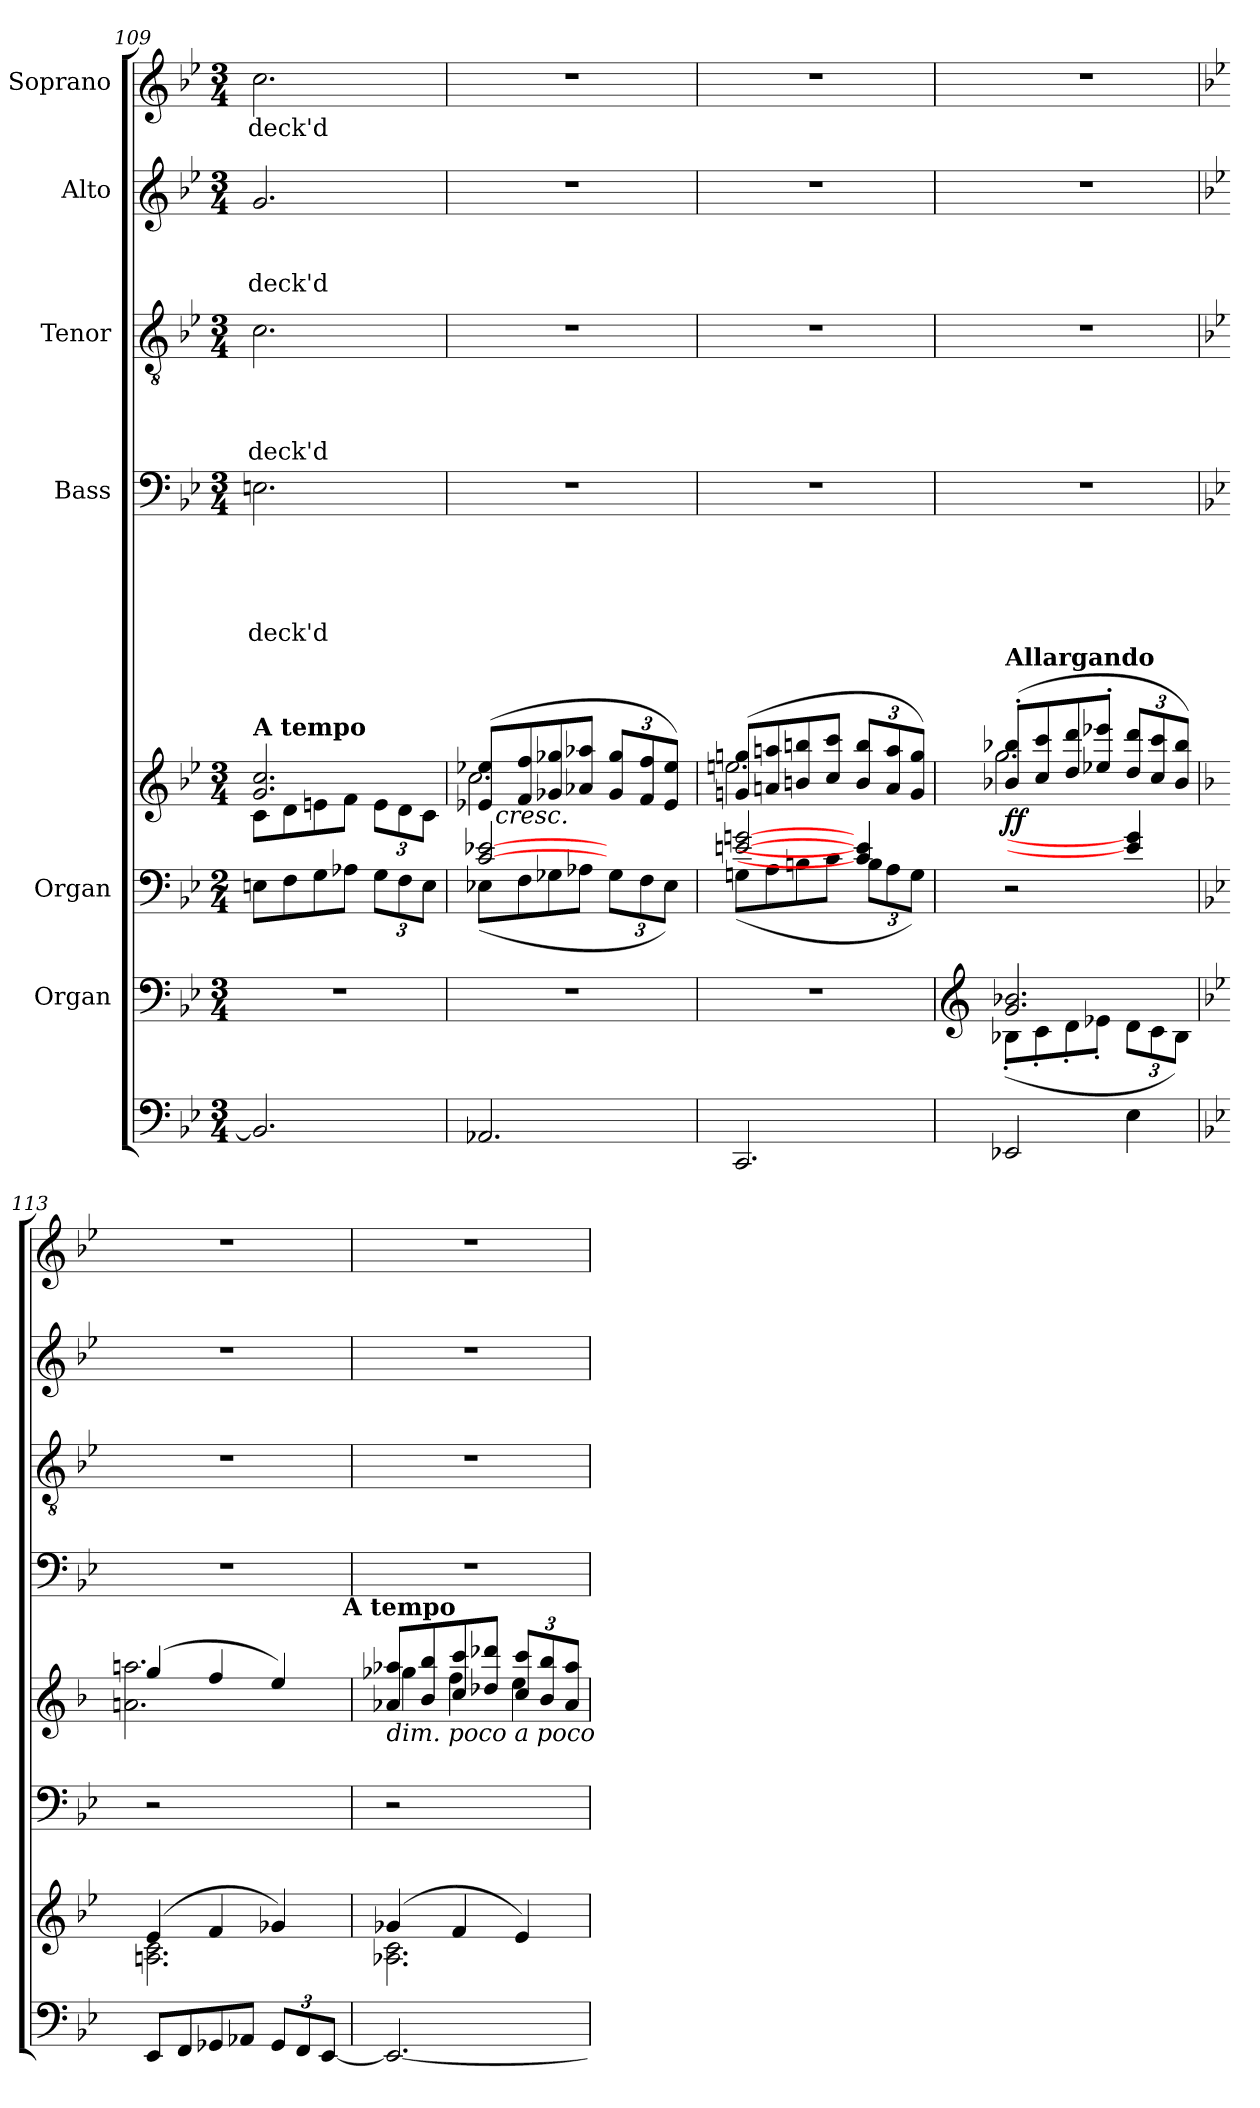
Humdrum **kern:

**kern	**kern	**kern	**kern	**dynam	**kern	**text	**text	**text	**text	**text	**kern	**text	**text	**text	**text	**kern	**text	**text	**text	**kern	**text
*part8	*part7	*part6	*part5	*part5	*part4	*part4	*part4	*part4	*part4	*part4	*part3	*part3	*part3	*part3	*part3	*part2	*part2	*part2	*part2	*part1	*part1
*staff8	*staff7	*staff6	*staff5	*staff5	*staff4	*staff4	*staff4	*staff4	*staff4	*staff4	*staff3	*staff3	*staff3	*staff3	*staff3	*staff2	*staff2	*staff2	*staff2	*staff1	*staff1
*	*I"Organ	*I"Organ	*	*	*I"Bass	*	*	*	*	*	*I"Tenor	*	*	*	*	*I"Alto	*	*	*	*I"Soprano	*
*clefF4	*clefF4	*clefF4	*clefG2	*	*clefF4	*	*	*	*	*	*clefGv2	*	*	*	*	*clefG2	*	*	*	*clefG2	*
*k[b-e-]	*k[b-e-]	*k[b-e-]	*k[b-e-]	*	*k[b-e-]	*	*	*	*	*	*k[b-e-]	*	*	*	*	*k[b-e-]	*	*	*	*k[b-e-]	*
*B-:	*B-:	*B-:	*B-:	*	*B-:	*	*	*	*	*	*B-:	*	*	*	*	*B-:	*	*	*	*B-:	*
*M3/4	*M3/4	*M2/4	*M3/4	*	*M3/4	*	*	*	*	*	*M3/4	*	*	*	*	*M3/4	*	*	*	*M3/4	*
=109	=109	=109	=109	=109	=109	=109	=109	=109	=109	=109	=109	=109	=109	=109	=109	=109	=109	=109	=109	=109	=109
*	*	*	*^	*	*	*	*	*	*	*	*	*	*	*	*	*	*	*	*	*	*
!	!	!	!LO:TX:a:B:t=A tempo	!	!	!	!	!	!	!	!	!	!	!	!	!	!	!	!	!	!	!
!	!	!	!	!	!	!	!	!	!	!	!LO:LY:b	!	!	!	!	!LO:LY:b	!	!	!	!LO:LY:b	!	!LO:LY:b
2.BB-/]	2.r	8En\L	2.g/ 2.cc/	8c\L	.	2.En\	.	.	.	.	deck'd	2.c\	.	.	.	deck'd	2.g/	.	.	deck'd	2.cc\	deck'd
.	.	8F\	.	8d\	.	.	.	.	.	.	.	.	.	.	.	.	.	.	.	.	.	.
.	.	8G\	.	8en\	.	.	.	.	.	.	.	.	.	.	.	.	.	.	.	.	.	.
.	.	8A-X\J	.	8f\J	.	.	.	.	.	.	.	.	.	.	.	.	.	.	.	.	.	.
*	*	*Xbrackettup	*	*Xbrackettup	*	*	*	*	*	*	*	*	*	*	*	*	*	*	*	*	*	*
.	.	12G\L	.	12e\L	.	.	.	.	.	.	.	.	.	.	.	.	.	.	.	.	.	.
.	.	12F\	.	12d\	.	.	.	.	.	.	.	.	.	.	.	.	.	.	.	.	.	.
.	.	12E\J	.	12c\J	.	.	.	.	.	.	.	.	.	.	.	.	.	.	.	.	.	.
=110	=110	=110	=110	=110	=110	=110	=110	=110	=110	=110	=110	=110	=110	=110	=110	=110	=110	=110	=110	=110	=110	=110
*	*	*^	*	*	*	*	*	*	*	*	*	*	*	*	*	*	*	*	*	*	*	*
!	!	!	!	!	!	!	!LO:N:vis=1	!	!	!	!	!	!LO:N:vis=1	!	!	!	!	!LO:N:vis=1	!	!	!	!LO:N:vis=1	!
*	*	*	*	*	*^	*	*	*	*	*	*	*	*	*	*	*	*	*	*	*	*	*	*
2.AA-X/	2.r	[2c/ [2e-X/	(<8E-X\L	(>8e-X/ 8ee-X/L	2.cc\	32.ryy	.	2.r	.	.	.	.	.	2.r	.	.	.	.	2.r	.	.	.	2.r	.
!	!	!	!	!	!	!LO:TX:b:i:t=cresc.	!	!	!	!	!	!	!	!	!	!	!	!	!	!	!	!	!	!
.	.	.	.	.	.	2ryy	.	.	.	.	.	.	.	.	.	.	.	.	.	.	.	.	.	.
.	.	.	8F\	8f/ 8ff/	.	.	.	.	.	.	.	.	.	.	.	.	.	.	.	.	.	.	.	.
.	.	.	8G-X\	8g-X/ 8gg-X/	.	.	.	.	.	.	.	.	.	.	.	.	.	.	.	.	.	.	.	.
.	.	.	8A-X\J	8a-X/ 8aa-X/J	.	.	.	.	.	.	.	.	.	.	.	.	.	.	.	.	.	.	.	.
.	.	4ryy	12G-\L	12g-/ 12gg-/L	.	.	.	.	.	.	.	.	.	.	.	.	.	.	.	.	.	.	.	.
.	.	.	.	.	.	8ryy	.	.	.	.	.	.	.	.	.	.	.	.	.	.	.	.	.	.
.	.	.	12F\	12f/ 12ff/	.	.	.	.	.	.	.	.	.	.	.	.	.	.	.	.	.	.	.	.
.	.	.	12E-\J)	12e-/ 12ee-/J)	.	.	.	.	.	.	.	.	.	.	.	.	.	.	.	.	.	.	.	.
.	.	.	.	.	.	16ryy	.	.	.	.	.	.	.	.	.	.	.	.	.	.	.	.	.	.
.	.	.	.	.	.	64ryy	.	.	.	.	.	.	.	.	.	.	.	.	.	.	.	.	.	.
=111	=111	=111	=111	=111	=111	=111	=111	=111	=111	=111	=111	=111	=111	=111	=111	=111	=111	=111	=111	=111	=111	=111	=111	=111
!	!	!	!	!	!	!	!	!LO:N:vis=1	!	!	!	!	!	!LO:N:vis=1	!	!	!	!	!LO:N:vis=1	!	!	!	!LO:N:vis=1	!
*	*	*	*	*	*v	*v	*	*	*	*	*	*	*	*	*	*	*	*	*	*	*	*	*	*
2.CC/	2.r	[2en/ [2gn/	(<8Gn\L	(>8gn/ 8ggn/L	2.een\	.	2.r	.	.	.	.	.	2.r	.	.	.	.	2.r	.	.	.	2.r	.
.	.	.	8A\	8an/ 8aan/	.	.	.	.	.	.	.	.	.	.	.	.	.	.	.	.	.	.	.
.	.	.	8Bn\	8bn/ 8bbn/	.	.	.	.	.	.	.	.	.	.	.	.	.	.	.	.	.	.	.
.	.	.	8c\J	8cc/ 8ccc/J	.	.	.	.	.	.	.	.	.	.	.	.	.	.	.	.	.	.	.
.	.	4c/] 4e-/]	12B\L	12b/ 12bb/L	.	.	.	.	.	.	.	.	.	.	.	.	.	.	.	.	.	.	.
.	.	.	12A\	12a/ 12aa/	.	.	.	.	.	.	.	.	.	.	.	.	.	.	.	.	.	.	.
.	.	.	12G\J)	12g/ 12gg/J)	.	.	.	.	.	.	.	.	.	.	.	.	.	.	.	.	.	.	.
*	*	*v	*v	*	*	*	*	*	*	*	*	*	*	*	*	*	*	*	*	*	*	*	*
!!LO:PB:g=z
=112	=112	=112	=112	=112	=112	=112	=112	=112	=112	=112	=112	=112	=112	=112	=112	=112	=112	=112	=112	=112	=112	=112
*	*clefG2	*	*	*	*	*	*	*	*	*	*	*	*	*	*	*	*	*	*	*	*	*
*	*^	*^	*	*	*	*	*	*	*	*	*	*	*	*	*	*	*	*	*	*	*	*
!	!	!	!	!	!LO:TX:a:B:t=Allargando	!	!	!	!	!	!	!	!	!	!	!	!	!	!	!	!	!	!	!
!	!	!	!	!	!	!	!LO:DY:b	!	!	!	!	!	!	!	!	!	!	!	!	!	!	!	!	!
*	*	*	*v	*v	*	*	*	*	*	*	*	*	*	*	*	*	*	*	*	*	*	*	*	*
2EE-X/	2.g/ 2.b-X/	(<8B-X'<\L	2r	(>8b-X/'> 8bb-X/'>L	2.gg\	ff	2.r	.	.	.	.	.	2.r	.	.	.	.	2.r	.	.	.	2.r	.
.	.	8c'<\	.	8cc/ 8ccc/	.	.	.	.	.	.	.	.	.	.	.	.	.	.	.	.	.	.	.
.	.	8d'<\	.	8dd/ 8ddd/	.	.	.	.	.	.	.	.	.	.	.	.	.	.	.	.	.	.	.
.	.	8e-X'<\J	.	8ee-X/'> 8eee-X/'>J	.	.	.	.	.	.	.	.	.	.	.	.	.	.	.	.	.	.	.
*	*	*Xbrackettup	*	*	*	*	*	*	*	*	*	*	*	*	*	*	*	*	*	*	*	*	*
4E-\	.	12d\L	4e/] 4g/]	12dd/ 12ddd/L	.	.	.	.	.	.	.	.	.	.	.	.	.	.	.	.	.	.	.
.	.	12c\	.	12cc/ 12ccc/	.	.	.	.	.	.	.	.	.	.	.	.	.	.	.	.	.	.	.
.	.	12B-\J)	.	12b-/ 12bb-/J)	.	.	.	.	.	.	.	.	.	.	.	.	.	.	.	.	.	.	.
*	*	*	*	*v	*v	*	*	*	*	*	*	*	*	*	*	*	*	*	*	*	*	*	*
=113	=113	=113	=113	=113	=113	=113	=113	=113	=113	=113	=113	=113	=113	=113	=113	=113	=113	=113	=113	=113	=113	=113
*	*	*	*	*k[b-]	*	*	*	*	*	*	*	*	*	*	*	*	*	*	*	*	*	*
*	*	*	*	*F:	*	*	*	*	*	*	*	*	*	*	*	*	*	*	*	*	*	*
*	*	*	*	*^	*	*	*	*	*	*	*	*	*	*	*	*	*	*	*	*	*	*
*	*	*	*	*	*^	*	*	*	*	*	*	*	*	*	*	*	*	*	*	*	*	*	*
8EE-/L	(4e-/	2.An\ 2.c\	2r	(4gg/	2.an\ 2.aan\	2ryy	.	2.r	.	.	.	.	.	2.r	.	.	.	.	2.r	.	.	.	2.r	.
8FF/	.	.	.	.	.	.	.	.	.	.	.	.	.	.	.	.	.	.	.	.	.	.	.	.
8GG-X/	4f/	.	.	4ff/	.	.	.	.	.	.	.	.	.	.	.	.	.	.	.	.	.	.	.	.
8AA-X/J	.	.	.	.	.	.	.	.	.	.	.	.	.	.	.	.	.	.	.	.	.	.	.	.
*Xbrackettup	*	*	*	*	*	*	*	*	*	*	*	*	*	*	*	*	*	*	*	*	*	*	*	*
12GG-/L	4g-X/)	.	4ryy	4ee/)	.	8...ryy	.	.	.	.	.	.	.	.	.	.	.	.	.	.	.	.	.	.
12FF/	.	.	.	.	.	.	.	.	.	.	.	.	.	.	.	.	.	.	.	.	.	.	.	.
[<12EE-/J	.	.	.	.	.	.	.	.	.	.	.	.	.	.	.	.	.	.	.	.	.	.	.	.
!	!	!	!	!	!	!LO:TX:a:B:t=A tempo	!	!	!	!	!	!	!	!	!	!	!	!	!	!	!	!	!	!
.	.	.	.	.	.	64ryy	.	.	.	.	.	.	.	.	.	.	.	.	.	.	.	.	.	.
=114	=114	=114	=114	=114	=114	=114	=114	=114	=114	=114	=114	=114	=114	=114	=114	=114	=114	=114	=114	=114	=114	=114	=114	=114
!	!	!	!	!LO:TX:b:i:t=dim. poco a poco	!	!	!	!	!	!	!	!	!	!	!	!	!	!	!	!	!	!	!	!
*	*	*	*	*	*v	*v	*	*	*	*	*	*	*	*	*	*	*	*	*	*	*	*	*	*
2.EE-/_	(4g-X/	2.A-X\ 2.c\	2r	8a-X/ 8aa-X/L	4gg-X\	.	2.r	.	.	.	.	.	2.r	.	.	.	.	2.r	.	.	.	2.r	.
.	.	.	.	8b-/ 8bb-/	.	.	.	.	.	.	.	.	.	.	.	.	.	.	.	.	.	.	.
.	4f/	.	.	8cc/ 8ccc/	4ff\	.	.	.	.	.	.	.	.	.	.	.	.	.	.	.	.	.	.
.	.	.	.	8dd-X/ 8ddd-X/J	.	.	.	.	.	.	.	.	.	.	.	.	.	.	.	.	.	.	.
.	4e-/)	.	4ryy	12cc/ 12ccc/L	4ee\	.	.	.	.	.	.	.	.	.	.	.	.	.	.	.	.	.	.
.	.	.	.	12b-/ 12bb-/	.	.	.	.	.	.	.	.	.	.	.	.	.	.	.	.	.	.	.
.	.	.	.	12a-/ 12aa-/J	.	.	.	.	.	.	.	.	.	.	.	.	.	.	.	.	.	.	.
*	*v	*v	*	*v	*v	*	*	*	*	*	*	*	*	*	*	*	*	*	*	*	*	*	*
=	=	=	=	=	=	=	=	=	=	=	=	=	=	=	=	=	=	=	=	=	=
*-	*-	*-	*-	*-	*-	*-	*-	*-	*-	*-	*-	*-	*-	*-	*-	*-	*-	*-	*-	*-	*-
